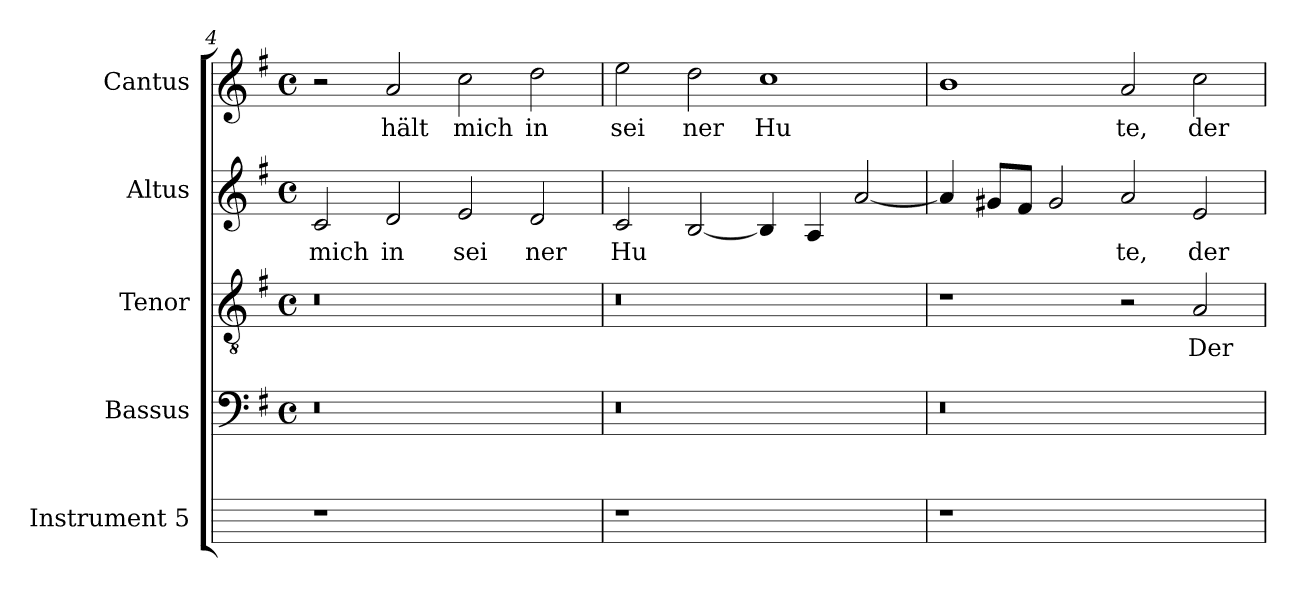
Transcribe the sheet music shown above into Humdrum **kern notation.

**kern	**kern	**kern	**text	**kern	**text	**kern	**text
*part5	*part4	*part3	*part3	*part2	*part2	*part1	*part1
*staff5	*staff4	*staff3	*staff3	*staff2	*staff2	*staff1	*staff1
*I"Instrument 5	*I"Bassus	*I"Tenor	*	*I"Altus	*	*I"Cantus	*
*	*clefF4	*clefGv2	*	*clefG2	*	*clefG2	*
*	*k[f#]	*k[f#]	*	*k[f#]	*	*k[f#]	*
*	*G:	*G:	*	*G:	*	*G:	*
*	*M4/4	*M4/4	*	*M4/4	*	*M4/4	*
*	*met(c)	*met(c)	*	*met(c)	*	*met(c)	*
=4	=4	=4	=4	=4	=4	=4	=4
!	!	!	!	!	!LO:LY:b:cj	!	!
1r	0r	0r	.	2c/	mich	2r	.
!	!	!	!	!	!LO:LY:b:cj	!	!LO:LY:b:cj
.	.	.	.	2d/	in	2a/	hält
!	!	!	!	!	!LO:LY:b:cj	!	!LO:LY:b:cj
1ryy	.	.	.	2e/	sei	2cc\	mich
!	!	!	!	!	!LO:LY:b:cj	!	!LO:LY:b:cj
.	.	.	.	2d/	ner	2dd\	in
=5	=5	=5	=5	=5	=5	=5	=5
!	!	!	!	!	!LO:LY:b	!	!LO:LY:b:cj
1r	0r	0r	.	2c/	Hu	2ee\	sei
!	!	!	!	!	!	!	!LO:LY:b:cj
.	.	.	.	[<2B/	.	2dd\	ner
!	!	!	!	!	!	!	!LO:LY:b:cj
1ryy	.	.	.	4B/]	.	1cc	Hu
.	.	.	.	4A/	.	.	.
.	.	.	.	[<2a/	.	.	.
=6	=6	=6	=6	=6	=6	=6	=6
1r	0r	1r	.	4a/]	.	1b	.
.	.	.	.	8g#X/L	.	.	.
.	.	.	.	8f#/J	.	.	.
.	.	.	.	2g#/	.	.	.
!	!	!	!	!	!LO:LY:b:cj	!	!LO:LY:b:cj
1ryy	.	2r	.	2a/	te,	2a/	te,
!	!	!	!LO:LY:b:cj	!	!LO:LY:b:cj	!	!LO:LY:b:cj
.	.	2A/	Der	2e/	der	2cc\	der
=	=	=	=	=	=	=	=
*-	*-	*-	*-	*-	*-	*-	*-
